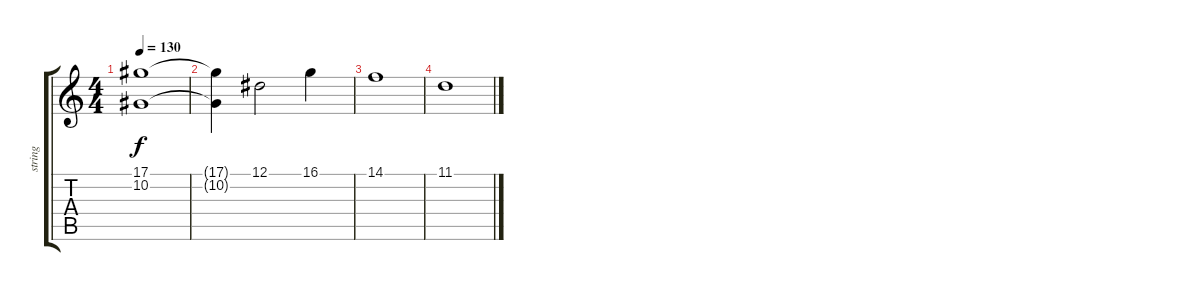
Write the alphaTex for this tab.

\track ("string" "string") {instrument stringensemble1}
\staff {score tabs}
\tuning (Eb4 Bb3 Gb3 Db3 Ab2 Eb2) {hide}
\ts (4 4)
\tempo 130
\clef g2
\ks c
(17.1 10.2).1{dy f} |
(17.1{t} 10.2{t}).4 12.1.2 16.1.4 |
14.1.1 |
11.1.1
